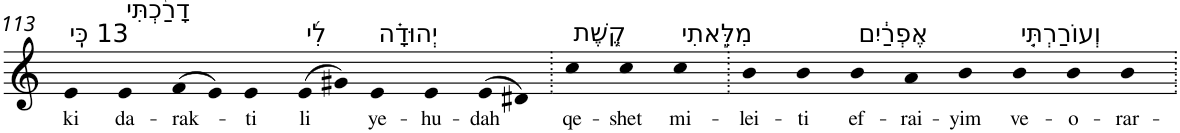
**kern	**text
*part1	*part1
*staff1	*staff1
*I"Piano	*
*I'Pno	*
!!LO:PB:g=z
*clefG2	*
*k[]	*
=113	=113
!LO:TX:a:t=13 כִּֽי	!
!	!LO:LY:b
4e	ki
!LO:TX:a:t=דָרַ֨כְתִּי	!
!	!LO:LY:b
4e	da-
!	!LO:LY:b
(>8f	-rak-
8e)	.
!	!LO:LY:b
4e	-ti
!LO:TX:a:t=לִ֜י	!
!	!LO:LY:b
(>8e	li
8g#X)	.
!LO:TX:a:t=יְהוּדָ֗ה	!
!	!LO:LY:b
4e	ye-
!	!LO:LY:b
4e	-hu-
!	!LO:LY:b
(>8e	-dah
8d#X)	.
=114.	=114.
!LO:TX:a:t=קֶ֚שֶׁת	!
!	!LO:LY:b
4cc	qe-
!	!LO:LY:b
4cc	-shet
!LO:TX:a:t=מִלֵּ֣אתִי	!
!	!LO:LY:b
4cc	mi-
=115.	=115.
!	!LO:LY:b
4b	-lei-
!	!LO:LY:b
4b	-ti
!LO:TX:a:t=אֶפְרַ֔יִם	!
!	!LO:LY:b
4b	ef-
!	!LO:LY:b
4a	-rai-
!	!LO:LY:b
4b	-yim
!LO:TX:a:t=וְעוֹרַרְתִּ֤י	!
!	!LO:LY:b
4b	ve-
!	!LO:LY:b
4b	-o-
!	!LO:LY:b
4b	-rar-
=.	=.
*-	*-
